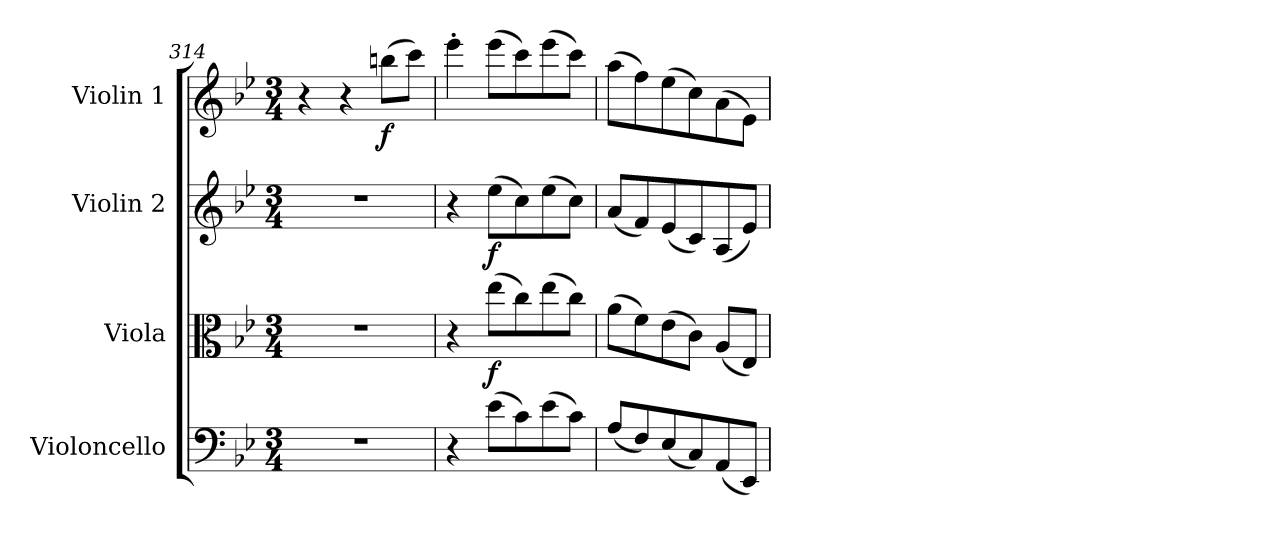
**kern	**dynam	**kern	**dynam	**kern	**dynam	**kern	**dynam
*part4	*part4	*part3	*part3	*part2	*part2	*part1	*part1
*staff4	*staff4	*staff3	*staff3	*staff2	*staff2	*staff1	*staff1
*I"Violoncello	*	*I"Viola	*	*I"Violin 2	*	*I"Violin 1	*
*I'Vc	*	*I'Vla	*	*I'Vln	*	*I'Vln	*
*clefF4	*	*clefC3	*	*clefG2	*	*clefG2	*
*k[b-e-]	*	*k[b-e-]	*	*k[b-e-]	*	*k[b-e-]	*
*M3/4	*	*M3/4	*	*M3/4	*	*M3/4	*
=314	=314	=314	=314	=314	=314	=314	=314
2.r	.	2.r	.	2.r	.	4r	.
.	.	.	.	.	.	4r	.
!	!	!	!	!	!	!	!LO:DY:b
.	.	.	.	.	.	(>8bbn\L	f
.	.	.	.	.	.	8ccc\J)	.
=315	=315	=315	=315	=315	=315	=315	=315
4r	.	4r	.	4r	.	4eee-'\	.
!	!LO:DY:b	!	!LO:DY:b	!	!LO:DY:b	!	!
(>8e-\L	other-dynamics	(>8ee-\L	f	(>8ee-\L	f	(>8eee-\L	.
8c\)	.	8cc\)	.	8cc\)	.	8ccc\)	.
(>8e-\	.	(>8ee-\	.	(>8ee-\	.	(>8eee-\	.
8c\J)	.	8cc\J)	.	8cc\J)	.	8ccc\J)	.
=316	=316	=316	=316	=316	=316	=316	=316
(<8A/L	.	(>8a\L	.	(<8a/L	.	(>8aa\L	.
8F/)	.	8f\)	.	8f/)	.	8ff\)	.
(<8E-/	.	(>8e-\	.	(<8e-/	.	(>8ee-\	.
8C/)	.	8c\J)	.	8c/)	.	8cc\)	.
(<8AA/	.	(<8A/L	.	(<8A/	.	(>8a\	.
8EE-/J)	.	8E-/J)	.	8e-/J)	.	8e-\J)	.
=	=	=	=	=	=	=	=
*-	*-	*-	*-	*-	*-	*-	*-
